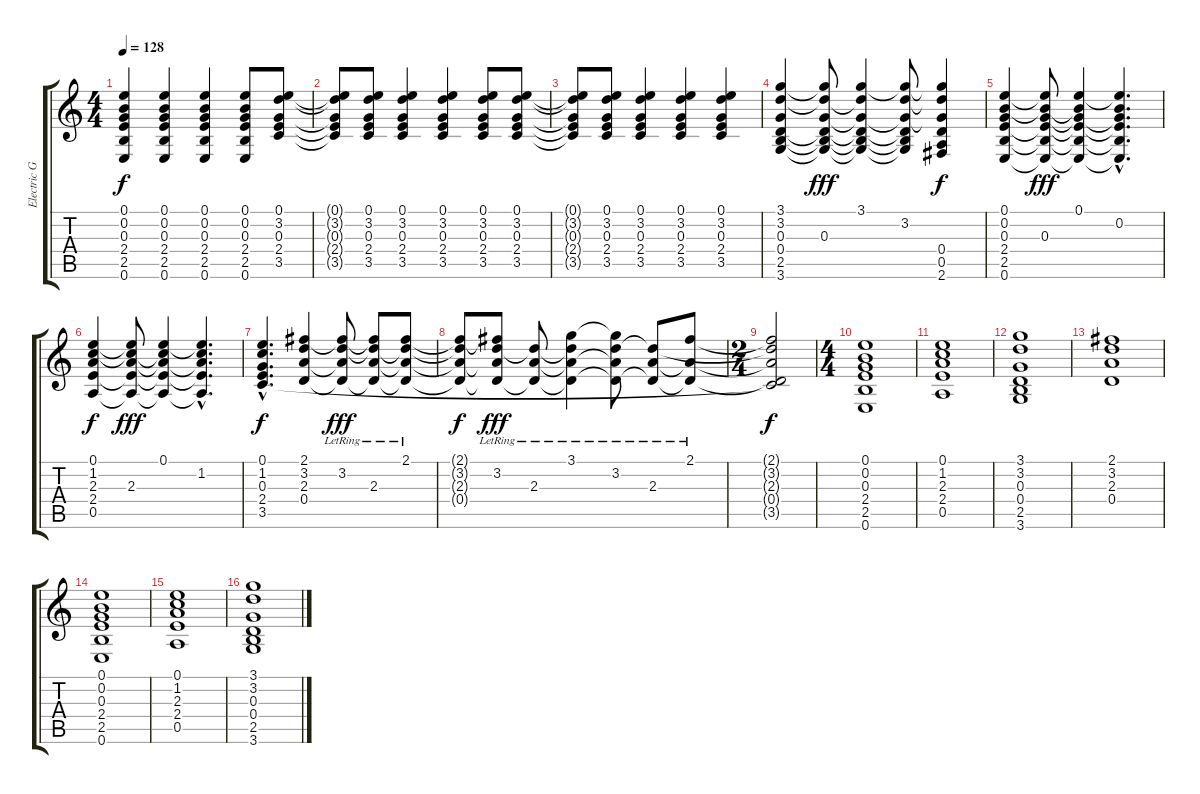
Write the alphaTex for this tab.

\track ("Electric Guitar" "Electric G") {instrument overdrivenguitar}
\staff {score tabs}
\tuning (E4 B3 G3 D3 A2 E2) {hide}
\ts (4 4)
\tempo 128
\clef g2
\ks c
(0.1 0.2 0.3 2.4 2.5 0.6).4{dy f instrument overdrivenguitar} (0.1 0.2 0.3 2.4 2.5 0.6).4 (0.1 0.2 0.3 2.4 2.5 0.6).4 (0.1 0.2 0.3 2.4 2.5 0.6).8 (0.1 3.2 0.3 2.4 3.5).8 |
(0.1{t} 3.2{t} 0.3{t} 2.4{t} 3.5{t}).8 (0.1 3.2 0.3 2.4 3.5).8 (0.1 3.2 0.3 2.4 3.5).4 (0.1 3.2 0.3 2.4 3.5).4 (0.1 3.2 0.3 2.4 3.5).8 (0.1 3.2 0.3 2.4 3.5).8 |
(0.1{t} 3.2{t} 0.3{t} 2.4{t} 3.5{t}).8 (0.1 3.2 0.3 2.4 3.5).8 (0.1 3.2 0.3 2.4 3.5).4 (0.1 3.2 0.3 2.4 3.5).4 (0.1 3.2 0.3 2.4 3.5).4 |
(3.1 3.2 0.3 0.4 2.5 3.6).4 (3.1{t} 3.2{t} 0.3 0.4{t} 2.5{t} 3.6{t}).8{dy fff} (3.1 3.2{t} 0.3{t} 0.4{t} 2.5{t} 3.6{t}).4 (3.1{t} 3.2 0.3{t} 0.4{t} 2.5{t} 3.6{t}).8 (3.1{t} 3.2{t} 0.3{t} 0.4 0.5 2.6).4{dy f} |
(0.1 0.2 0.3 2.4 2.5 0.6).4 (0.1{t} 0.2{t} 0.3 2.4{t} 2.5{t} 0.6{t}).8{dy fff} (0.1 0.2{t} 0.3{t} 2.4{t} 2.5{t} 0.6{t}).4 (0.1{hac t} 0.2{hac} 0.3{hac t} 2.4{hac t} 2.5{hac t} 0.6{hac t}).4{d} |
(0.1 1.2 2.3 2.4 0.5).4{dy f} (0.1{t} 1.2{t} 2.3 2.4{t} 0.5{t}).8{dy fff} (0.1 1.2{t} 2.3{t} 2.4{t} 0.5{t}).4 (0.1{hac t} 1.2{hac} 2.3{hac t} 2.4{hac t} 0.5{hac t}).4{d} |
(0.1{hac} 1.2{hac} 0.3{hac} 2.4{hac} 3.5{hac}).4{d dy f} (2.1 3.2 2.3 0.4).4 (2.1{t} 3.2{lr} 2.3{t} 0.4{t}).8{dy fff} (2.1{t} 3.2{t} 2.3{lr} 0.4{t}).8 (2.1{lr} 3.2{t} 2.3{t} 0.4{t}).8 |
(2.1{t} 3.2{t} 2.3{t} 0.4{t}).8{dy f} (2.1{t} 3.2{lr} 2.3{t} 0.4{t}).8{dy fff} (3.2{t} 2.3{lr} 0.4{t}).8 (3.1{lr} 3.2{t} 2.3{t} 0.4{t}).4 (3.1{t} 3.2{lr} 2.3{t} 0.4{t}).8 (3.2{t} 2.3{lr} 0.4{t}).8 (2.1{lr} 2.3{t} 0.4{t}).8 |
\ts (2 4)
(2.1{t} 3.2{t} 2.3{t} 0.4{t} 3.5{t}).2{dy f} |
\ts (4 4)
(0.1 0.2 0.3 2.4 2.5 0.6).1 |
(0.1 1.2 2.3 2.4 0.5).1 |
(3.1 3.2 0.3 0.4 2.5 3.6).1 |
(2.1 3.2 2.3 0.4).1 |
(0.1 0.2 0.3 2.4 2.5 0.6).1 |
(0.1 1.2 2.3 2.4 0.5).1 |
(3.1 3.2 0.3 0.4 2.5 3.6).1
